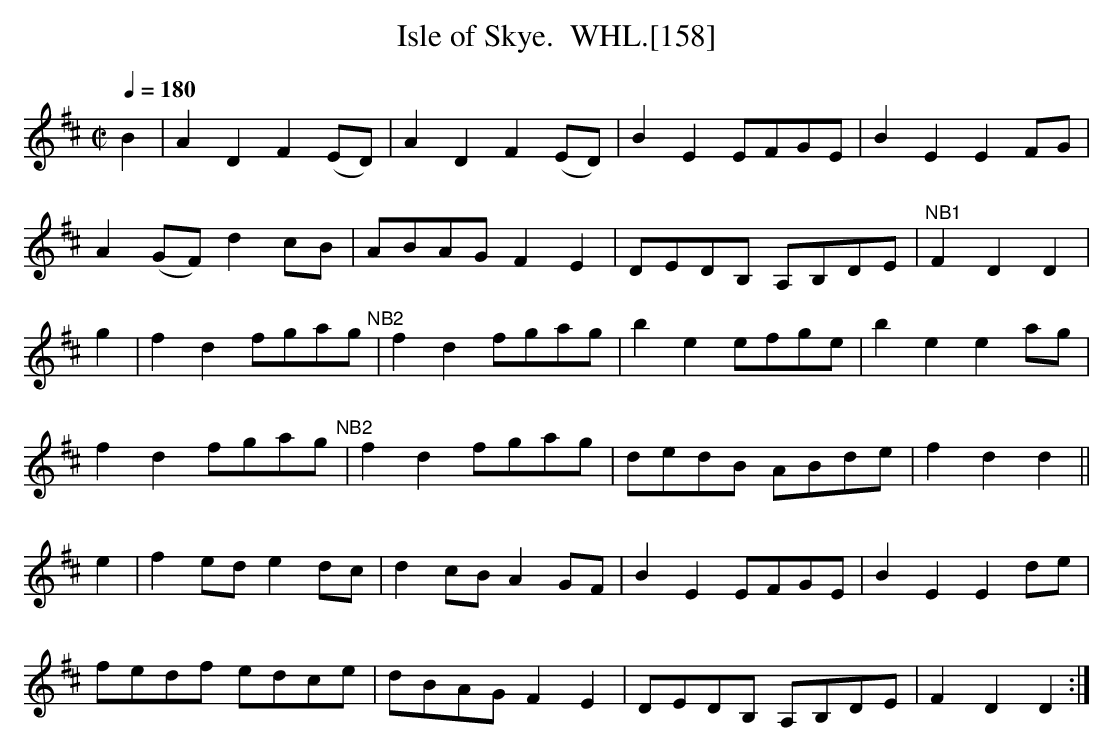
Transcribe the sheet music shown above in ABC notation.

X:1
T:Isle of Skye.  WHL.[158]
M:C|
L:1/4
Q:1/4=180
K:D
B|ADF (E/D/)|ADF (E/D/)|BE E/F/G/E/|BEE F/G/|
A (G/F/) d c/B/|A/B/A/G/ FE|D/E/D/B,/ A,/B,/D/E/|"^NB1" FDD|
g|fd f/g/a/g/"^NB2"|fd f/g/a/g/|be e/f/g/e/|bee a/g/|
fd f/g/a/g/"^NB2"|fd f/g/a/g/|d/e/d/B/ A/B/d/e/|fdd||
e|fe/d/ e d/c/|d c/B/ A G/F/|BE E/F/G/E/|BEE d/e/|
f/e/d/f/ e/d/c/e/|d/B/A/G/ FE|D/E/D/B,/ A,/B,/D/E/|FDD :|
